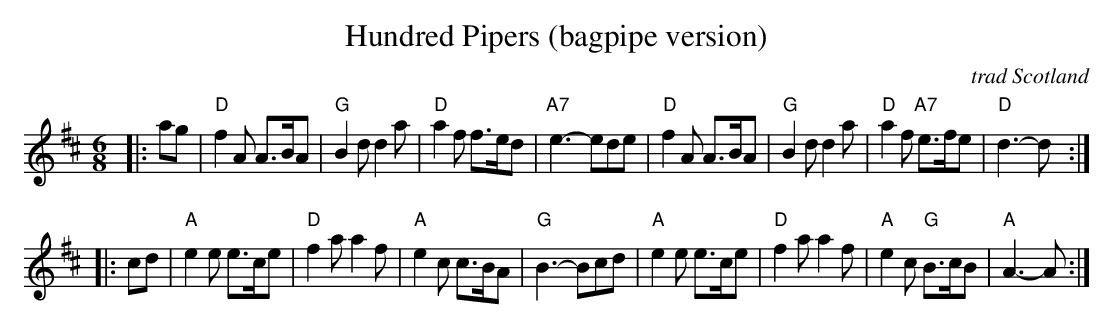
X:1
T: Hundred Pipers (bagpipe version)
O: trad Scotland
M: 6/8
L: 1/8
K: D
|: ag \
| "D"f2A A>BA | "G"B2d d2a | "D"a2f f>ed | "A7"e3- ede \
| "D"f2A A>BA | "G"B2d d2a | "D"a2f "A7"e>fe | "D"d3- d :|
|: cd \
| "A"e2e e>ce | "D"f2a a2f | "A"e2c c>BA | "G"B3- Bcd \
| "A"e2e e>ce | "D"f2a a2f | "A"e2c "G"B>cB | "A"A3- A :|
